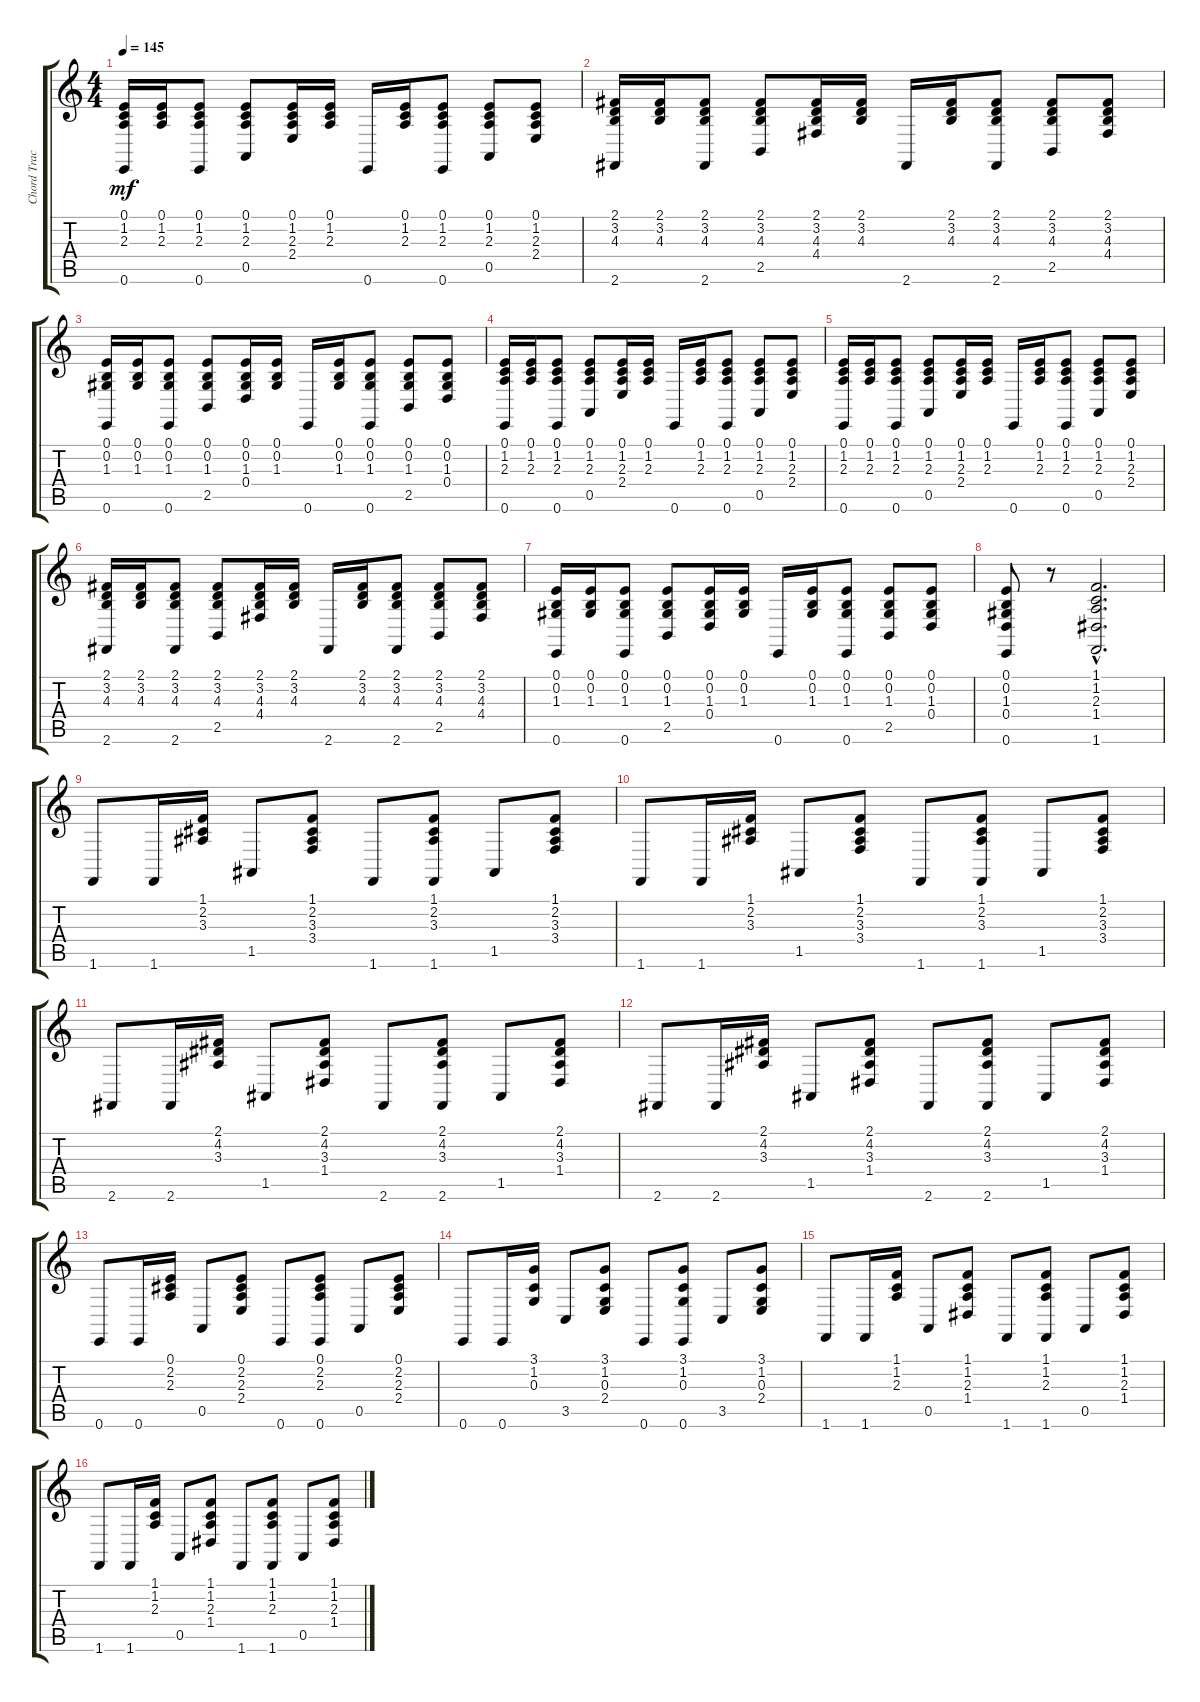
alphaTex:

\track ("Chord Track" "Chord Trac") {instrument honkytonkpiano}
\staff {score tabs}
\tuning (E4 B3 G3 D3 A2 E2) {hide}
\ts (4 4)
\tempo 145
\clef g2
\ks c
(0.1 1.2 2.3 0.6).16{dy mf} (0.1 1.2 2.3).16 (0.1 1.2 2.3 0.6).8 (0.1 1.2 2.3 0.5).8 (0.1 1.2 2.3 2.4).16 (0.1 1.2 2.3).16 0.6.16 (0.1 1.2 2.3).16 (0.1 1.2 2.3 0.6).8 (0.1 1.2 2.3 0.5).8 (0.1 1.2 2.3 2.4).8 |
(2.1 3.2 4.3 2.6).16 (2.1 3.2 4.3).16 (2.1 3.2 4.3 2.6).8 (2.1 3.2 4.3 2.5).8 (2.1 3.2 4.3 4.4).16 (2.1 3.2 4.3).16 2.6.16 (2.1 3.2 4.3).16 (2.1 3.2 4.3 2.6).8 (2.1 3.2 4.3 2.5).8 (2.1 3.2 4.3 4.4).8 |
(0.1 0.2 1.3 0.6).16 (0.1 0.2 1.3).16 (0.1 0.2 1.3 0.6).8 (0.1 0.2 1.3 2.5).8 (0.1 0.2 1.3 0.4).16 (0.1 0.2 1.3).16 0.6.16 (0.1 0.2 1.3).16 (0.1 0.2 1.3 0.6).8 (0.1 0.2 1.3 2.5).8 (0.1 0.2 1.3 0.4).8 |
(0.1 1.2 2.3 0.6).16 (0.1 1.2 2.3).16 (0.1 1.2 2.3 0.6).8 (0.1 1.2 2.3 0.5).8 (0.1 1.2 2.3 2.4).16 (0.1 1.2 2.3).16 0.6.16 (0.1 1.2 2.3).16 (0.1 1.2 2.3 0.6).8 (0.1 1.2 2.3 0.5).8 (0.1 1.2 2.3 2.4).8 |
(0.1 1.2 2.3 0.6).16 (0.1 1.2 2.3).16 (0.1 1.2 2.3 0.6).8 (0.1 1.2 2.3 0.5).8 (0.1 1.2 2.3 2.4).16 (0.1 1.2 2.3).16 0.6.16 (0.1 1.2 2.3).16 (0.1 1.2 2.3 0.6).8 (0.1 1.2 2.3 0.5).8 (0.1 1.2 2.3 2.4).8 |
(2.1 3.2 4.3 2.6).16 (2.1 3.2 4.3).16 (2.1 3.2 4.3 2.6).8 (2.1 3.2 4.3 2.5).8 (2.1 3.2 4.3 4.4).16 (2.1 3.2 4.3).16 2.6.16 (2.1 3.2 4.3).16 (2.1 3.2 4.3 2.6).8 (2.1 3.2 4.3 2.5).8 (2.1 3.2 4.3 4.4).8 |
(0.1 0.2 1.3 0.6).16 (0.1 0.2 1.3).16 (0.1 0.2 1.3 0.6).8 (0.1 0.2 1.3 2.5).8 (0.1 0.2 1.3 0.4).16 (0.1 0.2 1.3).16 0.6.16 (0.1 0.2 1.3).16 (0.1 0.2 1.3 0.6).8 (0.1 0.2 1.3 2.5).8 (0.1 0.2 1.3 0.4).8 |
(0.1 0.2 1.3 0.4 0.6).8 r.8 (1.1{hac} 1.2{hac} 2.3{hac} 1.4{hac} 1.6{hac}).2{d} |
1.6.8 1.6.16 (1.1 2.2 3.3).16 1.5.8 (1.1 2.2 3.3 3.4).8 1.6.8 (1.1 2.2 3.3 1.6).8 1.5.8 (1.1 2.2 3.3 3.4).8 |
1.6.8 1.6.16 (1.1 2.2 3.3).16 1.5.8 (1.1 2.2 3.3 3.4).8 1.6.8 (1.1 2.2 3.3 1.6).8 1.5.8 (1.1 2.2 3.3 3.4).8 |
2.6.8 2.6.16 (2.1 4.2 3.3).16 1.5.8 (2.1 4.2 3.3 1.4).8 2.6.8 (2.1 4.2 3.3 2.6).8 1.5.8 (2.1 4.2 3.3 1.4).8 |
2.6.8 2.6.16 (2.1 4.2 3.3).16 1.5.8 (2.1 4.2 3.3 1.4).8 2.6.8 (2.1 4.2 3.3 2.6).8 1.5.8 (2.1 4.2 3.3 1.4).8 |
0.6.8 0.6.16 (0.1 2.2 2.3).16 0.5.8 (0.1 2.2 2.3 2.4).8 0.6.8 (0.1 2.2 2.3 0.6).8 0.5.8 (0.1 2.2 2.3 2.4).8 |
0.6.8 0.6.16 (3.1 1.2 0.3).16 3.5.8 (3.1 1.2 0.3 2.4).8 0.6.8 (3.1 1.2 0.3 0.6).8 3.5.8 (3.1 1.2 0.3 2.4).8 |
1.6.8 1.6.16 (1.1 1.2 2.3).16 0.5.8 (1.1 1.2 2.3 1.4).8 1.6.8 (1.1 1.2 2.3 1.6).8 0.5.8 (1.1 1.2 2.3 1.4).8 |
1.6.8 1.6.16 (1.1 1.2 2.3).16 0.5.8 (1.1 1.2 2.3 1.4).8 1.6.8 (1.1 1.2 2.3 1.6).8 0.5.8 (1.1 1.2 2.3 1.4).8
